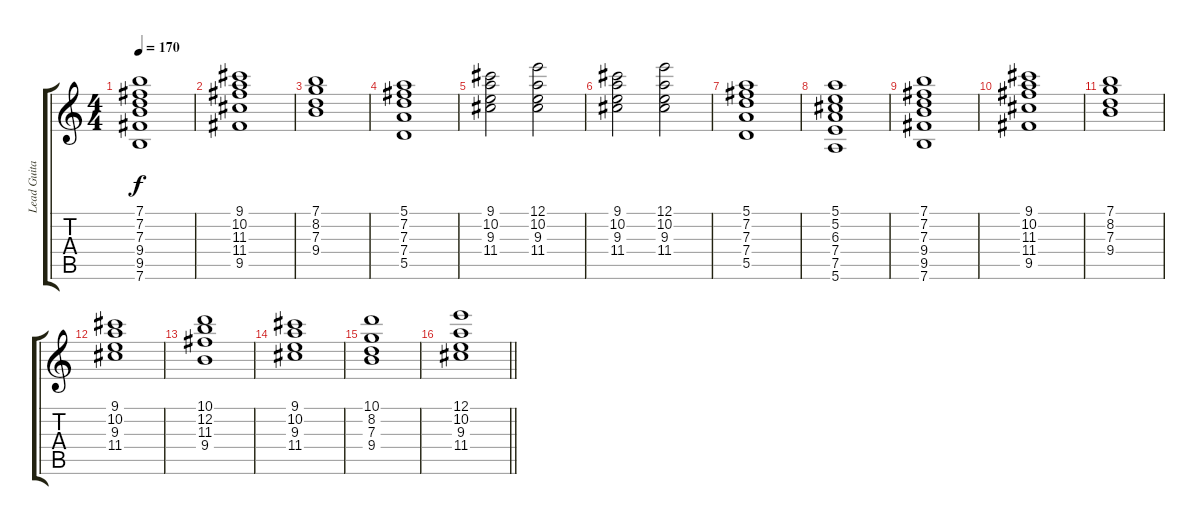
\track ("Lead Guitar" "Lead Guita") {instrument distortionguitar}
\staff {score tabs}
\tuning (E4 B3 G3 D3 A2 E2) {hide}
\ts (4 4)
\tempo 170
\clef g2
\ks c
(7.1 7.2 7.3 9.4 9.5 7.6).1{dy f} |
(9.1 10.2 11.3 11.4 9.5).1 |
(7.1 8.2 7.3 9.4).1 |
(5.1 7.2 7.3 7.4 5.5).1 |
(9.1 10.2 9.3 11.4).2 (12.1 10.2 9.3 11.4).2 |
(9.1 10.2 9.3 11.4).2 (12.1 10.2 9.3 11.4).2 |
(5.1 7.2 7.3 7.4 5.5).1 |
(5.1 5.2 6.3 7.4 7.5 5.6).1 |
(7.1 7.2 7.3 9.4 9.5 7.6).1 |
(9.1 10.2 11.3 11.4 9.5).1 |
(7.1 8.2 7.3 9.4).1 |
(9.1 10.2 9.3 11.4).1 |
(10.1 12.2 11.3 9.4).1 |
(9.1 10.2 9.3 11.4).1 |
(10.1 8.2 7.3 9.4).1 |
\barLineRight lightlight
(12.1 10.2 9.3 11.4).1
